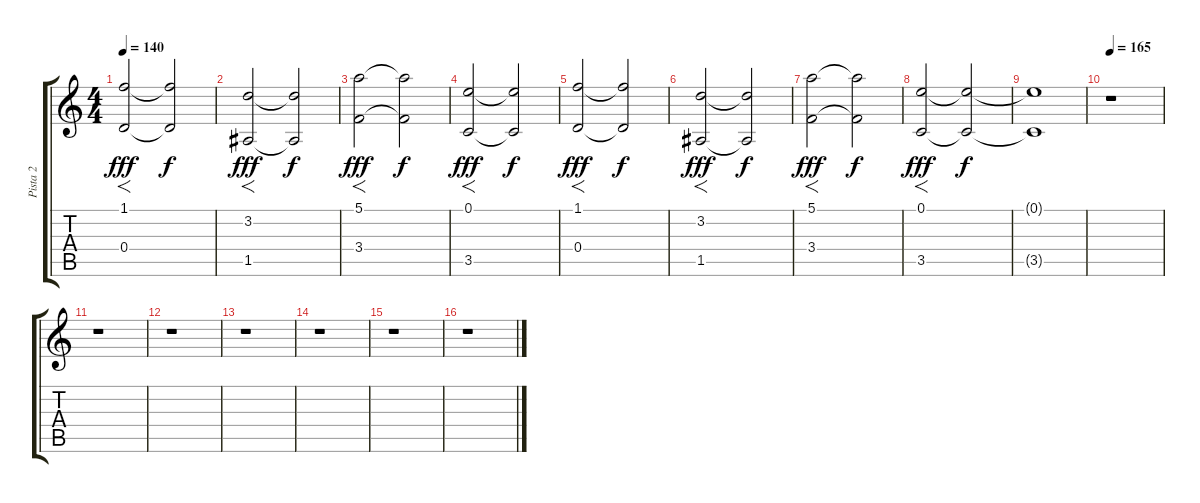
\track ("Pista 2" "Pista 2") {instrument electricguitarclean}
\staff {score tabs}
\tuning (E4 B3 G3 D3 A2 E2) {hide}
\ts (4 4)
\tempo 140
\clef g2
\ks c
(1.1 0.4).2{f dy fff instrument electricguitarclean} (1.1{t} 0.4{t}).2{dy f} |
(3.2 1.5).2{f dy fff} (3.2{t} 1.5{t}).2{dy f} |
(5.1 3.4).2{f dy fff} (5.1{t} 3.4{t}).2{dy f} |
(0.1 3.5).2{f dy fff} (0.1{t} 3.5{t}).2{dy f} |
(1.1 0.4).2{f dy fff} (1.1{t} 0.4{t}).2{dy f} |
(3.2 1.5).2{f dy fff} (3.2{t} 1.5{t}).2{dy f} |
(5.1 3.4).2{f dy fff} (5.1{t} 3.4{t}).2{dy f} |
(0.1 3.5).2{f dy fff} (0.1{t} 3.5{t}).2{dy f} |
(0.1{t} 3.5{t}).1 |
\tempo 165
r.1 |
r.1 |
r.1 |
r.1 |
r.1 |
r.1 |
r.1
